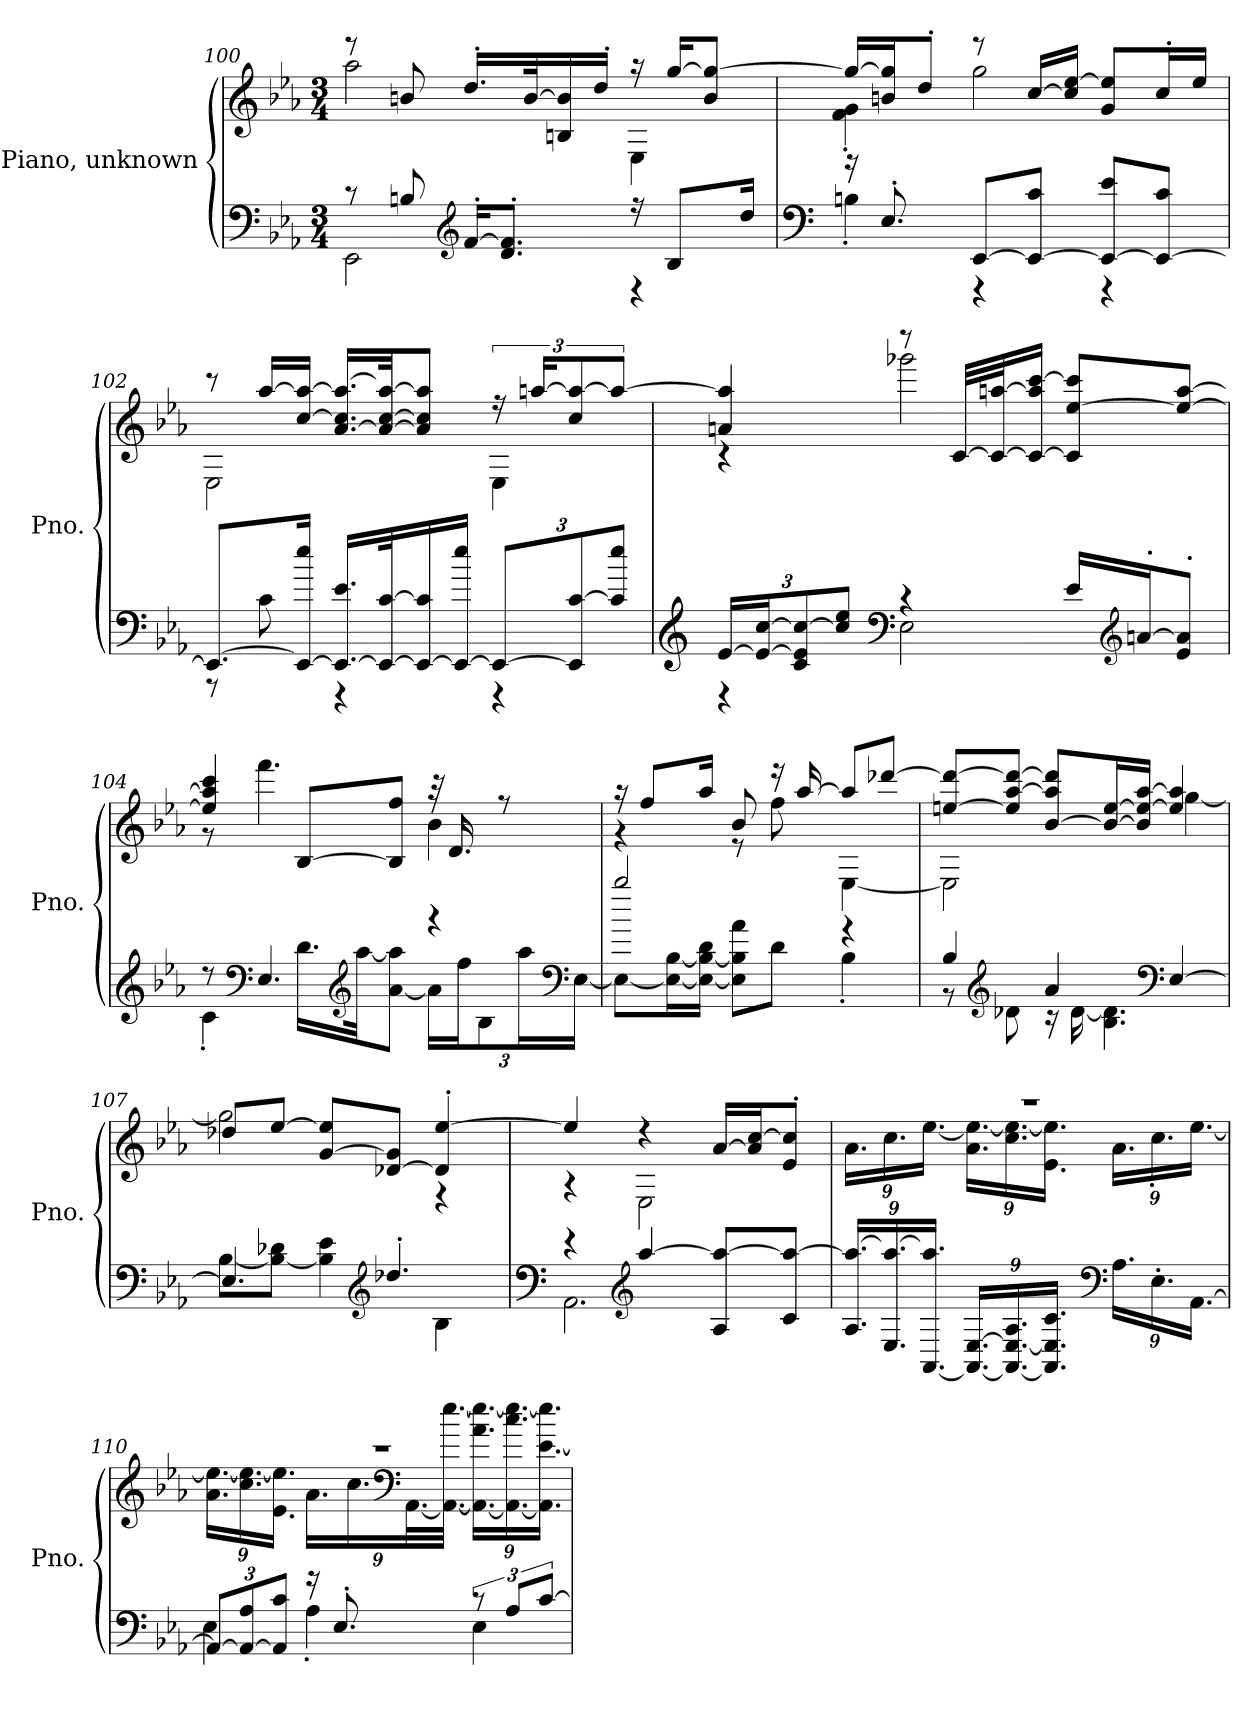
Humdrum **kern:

**kern	**kern
*part1	*part1
*staff2	*staff1
*I"Piano, unknown	*
*I'Pno.	*
*clefF4	*clefG2
*k[b-e-a-]	*k[b-e-a-]
*M3/4	*M3/4
=100	=100
*^	*^
8r	2EE-\	8r	2aa-\
8Bn/	.	8bn/	.
*clefG2	*	*	*
[16f'/KL	.	16.dd'/LL	.
8.d/' 8.f/]'J	.	.	.
.	.	[32b/K	.
.	.	16Bn/ 16b/]	.
.	.	16dd'/JJ	.
16r	4r	16r	4E-\
8B/L	.	[16gg/KL	.
.	.	8b/ 8gg/_J	.
16dd/Jk	.	.	.
!!LO:LB:g=z	!!
=101	=101	=101	=101
*clefF4	*	*	*
16r	4Bn'\	16gg/LL_	4f\' 4g\'
8.E-'/	.	16bn/ 16gg/]J	.
.	.	8dd'/J	.
[8EE-/L	4r	8r	2gg\
8EE-/_ 8c/J	.	[16cc/LL	.
.	.	16cc/] [16ee-/JJ	.
8EE-/_ 8e-/L	4r	8g/ 8ee-/]L	.
8EE-/_ 8c/J	.	16cc'/L	.
.	.	16ee-/JJ	.
=102	=102	=102	=102
8.EE-/L_	8r	8r	2E-\
.	8c\	[16aa-/LL	.
16EE-/_ 16ee-/Jk	.	[16cc/ 16aa-/_JJ	.
16.EE-/_ 16.e-/LL	4r	[16.a-/ 16.cc/] 16.aa-/_LL	.
32EE-/_ [32c/K	.	32a-/_ [32cc/ 32aa-/_JK	.
16EE-/_ 16c/]	.	8a-/] 8cc/] 8aa-/]J	.
16EE-/_ 16ee-/JJ	.	.	.
*Xbrackettup	*	*	*
12EE-/L_	4r	24r	4E-\
.	.	[24aan/KL	.
12EE-/] [12c/	.	12cc/ 12aa/_	.
12c/] 12ee-/J	.	12aa/J_	.
!!LO:LB:g=z	!!
=103	=103	=103	=103
*clefG2	*	*	*
[24e-/LL	4r	4an/ 4aa/]	4r
24e-/_ [24cc/J	.	.	.
12c/ 12e-/] 12cc/_	.	.	.
12cc/] 12ee-/J	.	.	.
*clefF4	*	*	*
4r	2E-\	8r	2ggg-X\
.	.	[32c/LLL	.
.	.	32c/_ [32aan/J	.
.	.	16c/_ 16aa/] [16ccc/JJ	.
16e-/LL	.	8c/] [8ee-/ 8ccc/]L	.
*clefG2	*	*	*
[16an'/J	.	.	.
8e-/' 8a/]'J	.	8ee-/_ [8aa/J	.
=104	=104	=104	=104
8r	4c'\	4ee-/] 4aa/] 4ccc/	8r
*clefF4	*	*	*
4.E-/	.	.	4.fff\
.	16.d\LL	[8B-/L	.
*clefG2	*	*	*
.	[32aa-\JK	.	.
.	[8a-\ 8aa-\]J	8B-/] 8ff/J	.
4r	24a-\LL]	32r	4b-\
.	.	16.d/	.
.	24ff\J	.	.
.	12B-\	.	.
.	.	8r	.
.	24aa-\L	.	.
*clefF4	*	*	*
.	[24E-\JJ	.	.
!!LO:LB:g=z	!!
=105	=105	=105	=105
2bb-/	8E-\L_	16r	4r
.	.	8ff/L	.
.	16E-\_ [16B-\L	.	.
.	16E-\_ 16B-\_ 16d\JJ	16aa-/Jk	.
.	8E-\] 8B-\] 8a-\L	8b-/	8r
.	8d\J	16r	8ff\
.	.	[16aa-/	.
4r	4B-'\	8aa-/L]	[4E-\
.	.	[8ddd-X/J	.
=106	=106	=106	=106
4B-/	8r	[8een/ 8ddd-/_L	2E-\]
*clefG2	*	*	*
.	8d-X\	8ee/] [8aa-/ 8ddd-/_J	.
4a-/	16r	[8b-/ 8aa-/] 8ddd-/]L	.
.	[16d-\	.	.
.	4.B-\ 4.d-\]	16b-/_ [16ee/L	.
.	.	16b-/] 16ee/_ [16aa-/JJ	.
*clefF4	*	*	*
[4E-/	.	4ee/] 4aa-/]	[4gg\
=107	=107	=107	=107
4.E-/]	[8B-\L	8dd-X/L	2gg\]
.	8B-\_ 8d-X\J	[8ee-/J	.
.	4B-\] 4e-\	[8g/ 8ee-/]L	.
*clefG2	*	*	*
4.dd-X'/	.	[8d-X/ 8g/]J	.
.	4B-\	4d-/]' [4ee-/'	4r
!!LO:LB:g=z	!!
=108	=108	=108	=108
*clefF4	*	*	*
4r	2.AA-\	4ee-/]	4r
*clefG2	*	*	*
[4aa-/	.	4r	2E-\
8A-/ 8aa-/_L	.	[16a-/LL	.
.	.	16a-/] [16cc/J	.
8c/ 8aa-/_J	.	8e-/' 8cc/]'J	.
*v	*v	*	*
=109	=109	=109
*	*	*Xbrackettup
18.A-/ 18.aa-/_LL	2.r	18.a-\LL
18.E-/ 18.aa-/_	.	18.cc\
[18.AA-/ 18.aa-/]JJ	.	[18.ee-\JJ
18.AA-/_ [18.E-/LL	.	18.a-\ 18.ee-\_LL
18.AA-/_ 18.E-/_ 18.A-/	.	18.cc\ 18.ee-\_
18.AA-/] 18.E-/] 18.c/JJ	.	18.e-\ 18.ee-\]JJ
*clefF4	*	*
18.A-\LL	.	18.a-\LL
18.E-'\	.	18.cc'\
[18.AA-\JJ	.	[18.ee-\JJ
!!LO:LB:g=z	!!
=110	=110	=110
*^	*	*
12AA-/L_	4E-\	2.r	18.a-\ 18.ee-\_LL
12AA-/_ 12A-/	.	.	18.cc\ 18.ee-\_
12AA-/] 12c/J	.	.	18.e-\ 18.ee-\]JJ
16r	4A-'\	.	18.a-\LL
8.E-'/	.	.	.
.	.	.	18.cc\
*	*	*clefF4	*
.	.	.	[36.AA-\L
.	.	.	36.AA-\_ [36.ee-\JJJ
*brackettup	*	*	*
12r	4E-\	.	18.AA-\_ 18.a-\ 18.ee-\_LL
12A-/L	.	.	18.AA-\_ 18.cc\ 18.ee-\_
[12c/J	.	.	18.AA-\] [18.e-\ 18.ee-\]JJ
*v	*v	*	*
*	*v	*v
=	=
*-	*-
